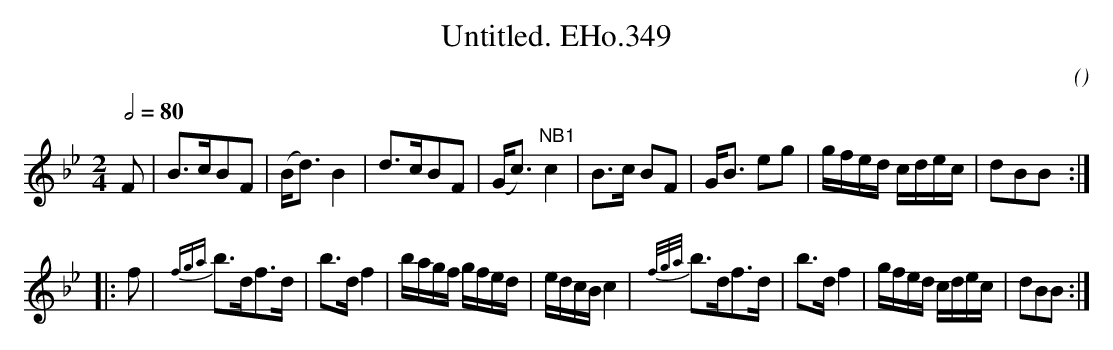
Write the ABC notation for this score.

X:1
T:Untitled. EHo.349
M:2/4
L:1/8
Q:1/2=80
C:
O:
K:Bb
F | B>cBF | (B<d)B2 | d>cBF | (G<c) "NB1"c2 |\
B>c BF | G<B eg | g/f/e/d/ c/d/e/c/ | dBB :|
|: f | {fga}b>df>d | b>df2 | b/a/g/f/ g/f/e/d/ | e/d/c/B/ c2 |\
{f/g/a/}b>df>d | b>d f2 | g/f/e/d/ c/d/e/c/ | dBB :|
